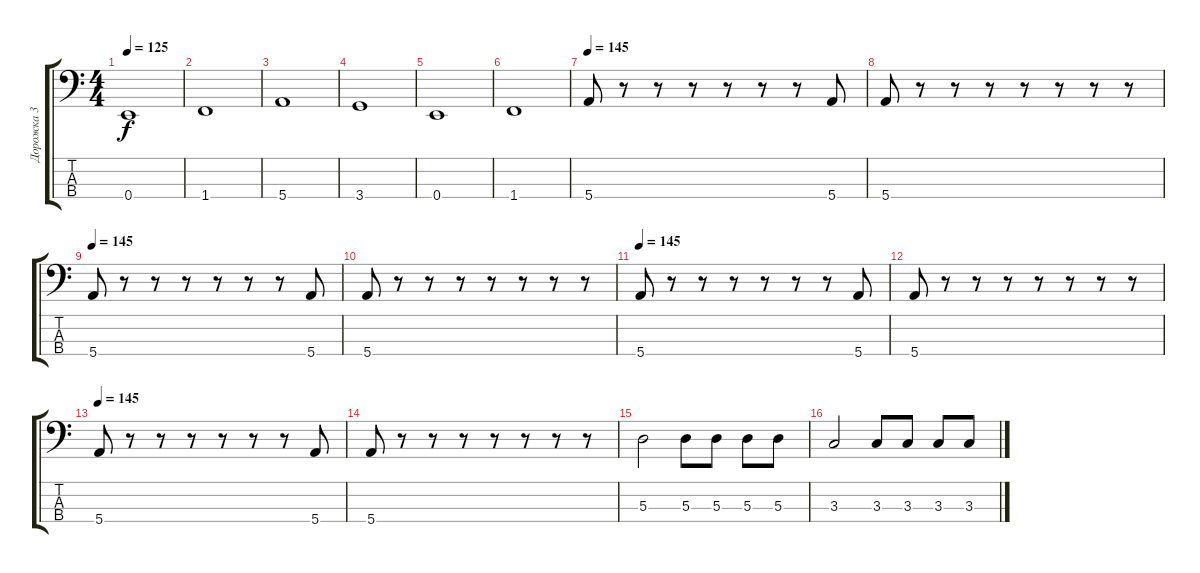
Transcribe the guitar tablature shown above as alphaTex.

\track ("Дорожка 3" "Дорожка 3") {instrument electricbassfinger}
\staff {score tabs}
\tuning (G2 D2 A1 E1) {hide}
\ts (4 4)
\tempo 125
\clef f4
\ks c
0.4.1{dy f} |
1.4.1 |
5.4.1 |
3.4.1 |
0.4.1 |
1.4.1 |
\tempo 145
5.4.8 r.8 r.8 r.8 r.8 r.8 r.8 5.4.8 |
5.4.8 r.8 r.8 r.8 r.8 r.8 r.8 r.8 |
\tempo 145
5.4.8 r.8 r.8 r.8 r.8 r.8 r.8 5.4.8 |
5.4.8 r.8 r.8 r.8 r.8 r.8 r.8 r.8 |
\tempo 145
5.4.8 r.8 r.8 r.8 r.8 r.8 r.8 5.4.8 |
5.4.8 r.8 r.8 r.8 r.8 r.8 r.8 r.8 |
\tempo 145
5.4.8 r.8 r.8 r.8 r.8 r.8 r.8 5.4.8 |
5.4.8 r.8 r.8 r.8 r.8 r.8 r.8 r.8 |
5.3.2 5.3.8 5.3.8 5.3.8 5.3.8 |
3.3.2 3.3.8 3.3.8 3.3.8 3.3.8
